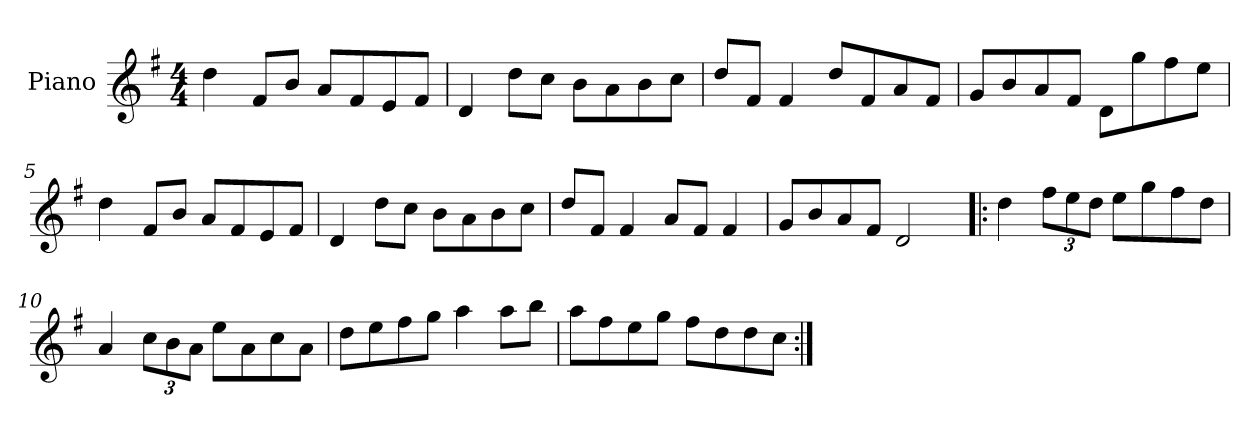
**kern
*part1
*staff1
*I"Piano
*I'Pno
*clefG2
*k[f#]
*D:mix
*M4/4
=1
4dd\
8f#/L
8b/J
8a/L
8f#/
8e/
8f#/J
=2
4d/
8dd\L
8cc\J
8b\L
8a\
8b\
8cc\J
=3
8dd/L
8f#/J
4f#/
8dd/L
8f#/
8a/
8f#/J
=4
8g/L
8b/
8a/
8f#/J
8d\L
8gg\
8ff#\
8ee\J
!!LO:LB:g=z
=5
4dd\
8f#/L
8b/J
8a/L
8f#/
8e/
8f#/J
=6
4d/
8dd\L
8cc\J
8b\L
8a\
8b\
8cc\J
=7
8dd/L
8f#/J
4f#/
8a/L
8f#/J
4f#/
=8
8g/L
8b/
8a/
8f#/J
2d/
=9!|:
4dd\
12ff#\L
12ee\
12dd\J
8ee\L
8gg\
8ff#\
8dd\J
!!LO:LB:g=z
=10
4a/
12cc\L
12b\
12a\J
8ee\L
8a\
8cc\
8a\J
=11
8dd\L
8ee\
8ff#\
8gg\J
4aa\
8aa\L
8bb\J
=12
8aa\L
8ff#\
8ee\
8gg\J
8ff#\L
8dd\
8dd\
8cc\J
=:|!
*-
